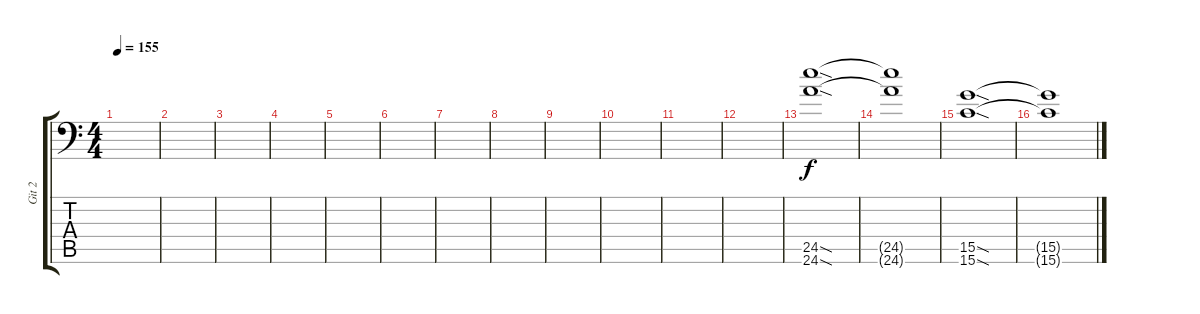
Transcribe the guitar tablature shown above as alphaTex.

\track ("Git 2" "Git 2") {instrument distortionguitar}
\staff {score tabs}
\tuning (B3 Gb3 D3 A2 E2 A1) {hide}
\ts (4 4)
\tempo 155
\clef f4
\ks c
|
|
|
|
|
|
|
|
|
|
|
|
(24.5{sod} 24.6{sod}).1{volume 9} |
(24.5{t} 24.6{t}).1 |
(15.5{sod} 15.6{sod}).1 |
(15.5{t} 15.6{t}).1
